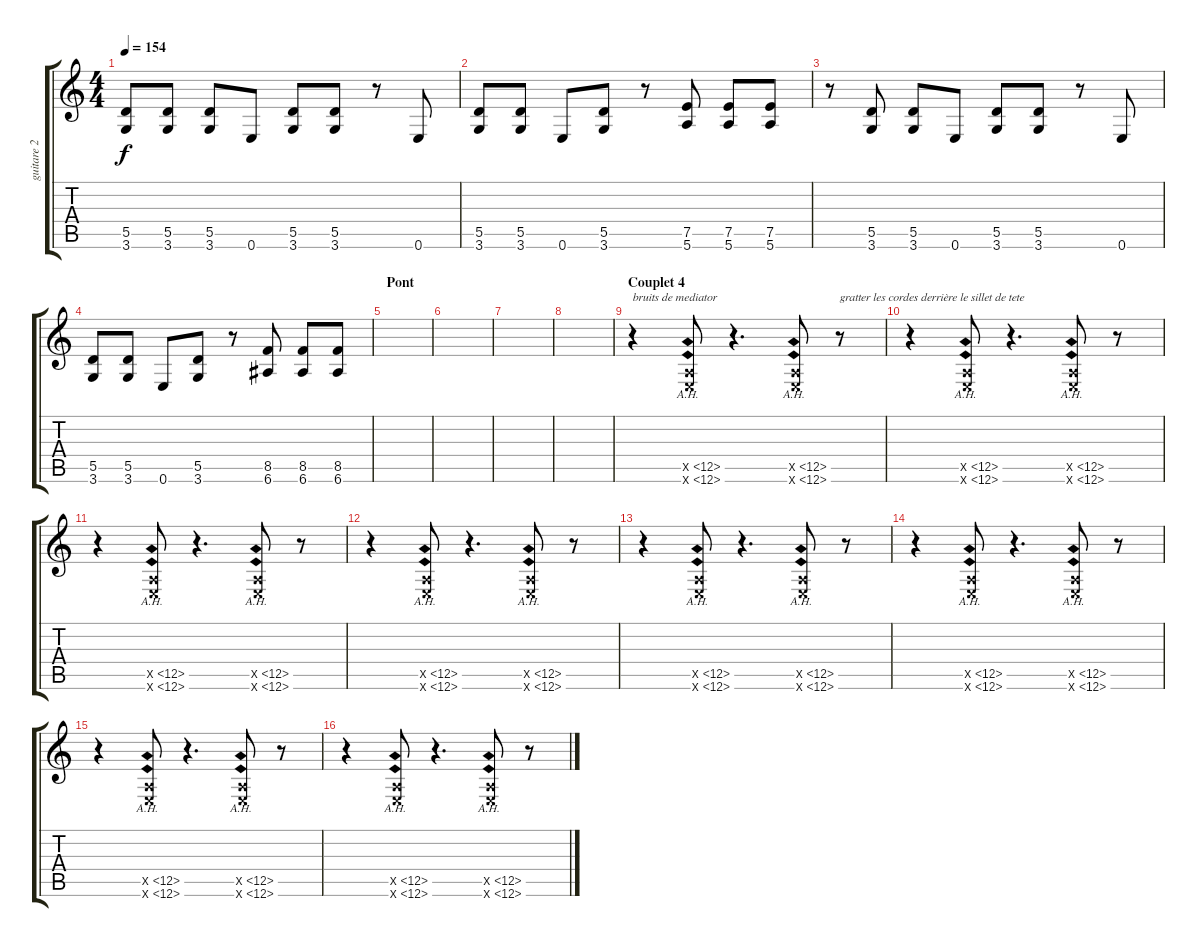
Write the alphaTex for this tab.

\track ("guitare 2" "guitare 2") {instrument overdrivenguitar}
\staff {score tabs}
\tuning (E4 B3 G3 D3 A2 E2) {hide}
\ts (4 4)
\tempo 154
\clef g2
\ks c
(5.5 3.6).8{dy f} (5.5 3.6).8 (5.5 3.6).8 0.6.8 (5.5 3.6).8 (5.5 3.6).8 r.8 0.6.8 |
(5.5 3.6).8 (5.5 3.6).8 0.6.8 (5.5 3.6).8 r.8 (7.5 5.6).8 (7.5 5.6).8 (7.5 5.6).8 |
r.8 (5.5 3.6).8 (5.5 3.6).8 0.6.8 (5.5 3.6).8 (5.5 3.6).8 r.8 0.6.8 |
(5.5 3.6).8 (5.5 3.6).8 0.6.8 (5.5 3.6).8 r.8 (8.5 6.6).8 (8.5 6.6).8 (8.5 6.6).8 |
\section ("" "Pont")
|
|
|
|
\section ("" "Couplet 4")
r.4{txt "bruits de mediator "} (0.5{ah 12 x} 0.6{ah 12 x}).8 r.4{d} (0.5{ah 12 x} 0.6{ah 12 x}).8 r.8{txt "gratter les cordes derrière le sillet de tete"} |
r.4 (0.5{ah 12 x} 0.6{ah 12 x}).8 r.4{d} (0.5{ah 12 x} 0.6{ah 12 x}).8 r.8 |
r.4 (0.5{ah 12 x} 0.6{ah 12 x}).8 r.4{d} (0.5{ah 12 x} 0.6{ah 12 x}).8 r.8 |
r.4 (0.5{ah 12 x} 0.6{ah 12 x}).8 r.4{d} (0.5{ah 12 x} 0.6{ah 12 x}).8 r.8 |
r.4 (0.5{ah 12 x} 0.6{ah 12 x}).8 r.4{d} (0.5{ah 12 x} 0.6{ah 12 x}).8 r.8 |
r.4 (0.5{ah 12 x} 0.6{ah 12 x}).8 r.4{d} (0.5{ah 12 x} 0.6{ah 12 x}).8 r.8 |
r.4 (0.5{ah 12 x} 0.6{ah 12 x}).8 r.4{d} (0.5{ah 12 x} 0.6{ah 12 x}).8 r.8 |
r.4 (0.5{ah 12 x} 0.6{ah 12 x}).8 r.4{d} (0.5{ah 12 x} 0.6{ah 12 x}).8 r.8
